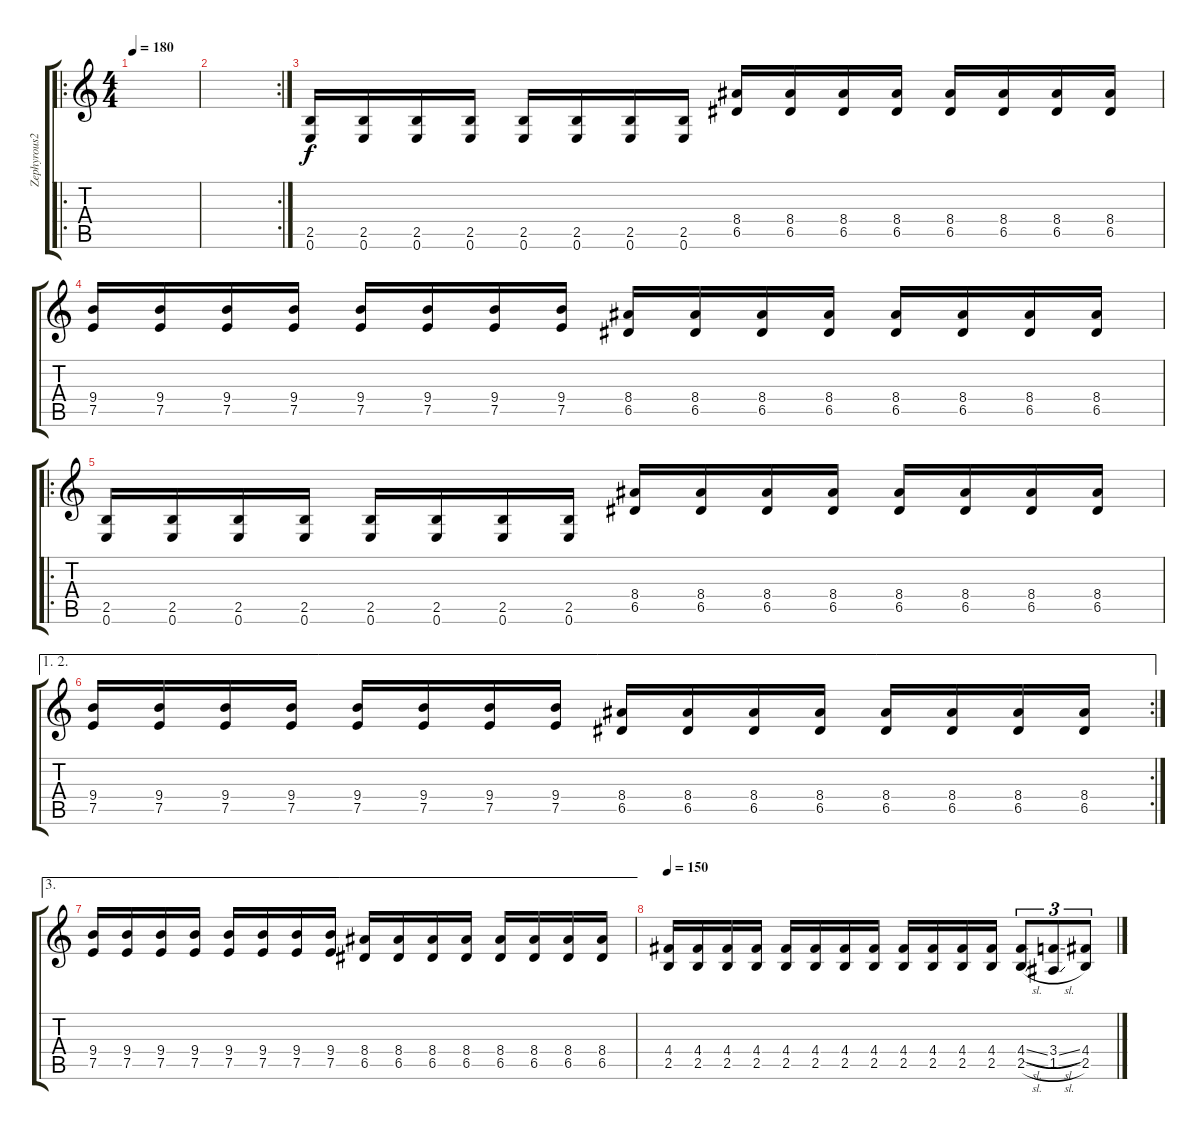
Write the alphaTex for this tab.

\track ("Zephyrous2" "Zephyrous2") {instrument distortionguitar}
\staff {score tabs}
\tuning (E4 B3 G3 D3 A2 E2) {hide}
\ro
\ts (4 4)
\tempo 180
\clef g2
\ks c
|
\rc 2
|
(2.5 0.6).16 (2.5 0.6).16 (2.5 0.6).16 (2.5 0.6).16 (2.5 0.6).16 (2.5 0.6).16 (2.5 0.6).16 (2.5 0.6).16 (8.4 6.5).16 (8.4 6.5).16 (8.4 6.5).16 (8.4 6.5).16 (8.4 6.5).16 (8.4 6.5).16 (8.4 6.5).16 (8.4 6.5).16 |
(9.4 7.5).16 (9.4 7.5).16 (9.4 7.5).16 (9.4 7.5).16 (9.4 7.5).16 (9.4 7.5).16 (9.4 7.5).16 (9.4 7.5).16 (8.4 6.5).16 (8.4 6.5).16 (8.4 6.5).16 (8.4 6.5).16 (8.4 6.5).16 (8.4 6.5).16 (8.4 6.5).16 (8.4 6.5).16 |
\ro
(2.5 0.6).16 (2.5 0.6).16 (2.5 0.6).16 (2.5 0.6).16 (2.5 0.6).16 (2.5 0.6).16 (2.5 0.6).16 (2.5 0.6).16 (8.4 6.5).16 (8.4 6.5).16 (8.4 6.5).16 (8.4 6.5).16 (8.4 6.5).16 (8.4 6.5).16 (8.4 6.5).16 (8.4 6.5).16 |
\ae (1 2)
\rc 2
(9.4 7.5).16 (9.4 7.5).16 (9.4 7.5).16 (9.4 7.5).16 (9.4 7.5).16 (9.4 7.5).16 (9.4 7.5).16 (9.4 7.5).16 (8.4 6.5).16 (8.4 6.5).16 (8.4 6.5).16 (8.4 6.5).16 (8.4 6.5).16 (8.4 6.5).16 (8.4 6.5).16 (8.4 6.5).16 |
\ae 3
(9.4 7.5).16 (9.4 7.5).16 (9.4 7.5).16 (9.4 7.5).16 (9.4 7.5).16 (9.4 7.5).16 (9.4 7.5).16 (9.4 7.5).16 (8.4 6.5).16 (8.4 6.5).16 (8.4 6.5).16 (8.4 6.5).16 (8.4 6.5).16 (8.4 6.5).16 (8.4 6.5).16 (8.4 6.5).16 |
\tempo 150
(4.4 2.5).16 (4.4 2.5).16 (4.4 2.5).16 (4.4 2.5).16 (4.4 2.5).16 (4.4 2.5).16 (4.4 2.5).16 (4.4 2.5).16 (4.4 2.5).16 (4.4 2.5).16 (4.4 2.5).16 (4.4 2.5).16 (4.4{sl} 2.5{sl}).8{tu (3 2)} (3.4{sl} 1.5{sl}).8{tu (3 2)} (4.4 2.5).8{tu (3 2)}
